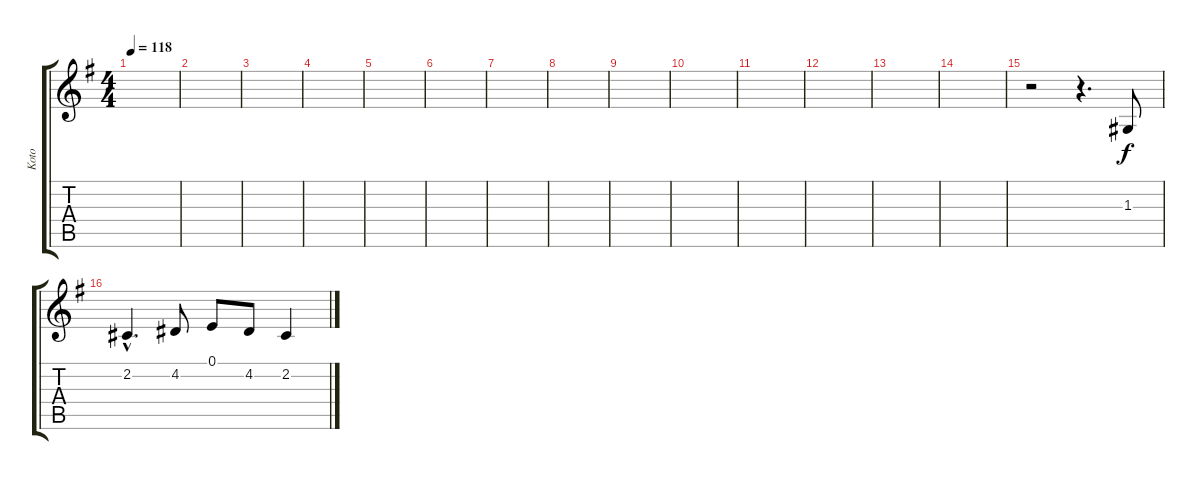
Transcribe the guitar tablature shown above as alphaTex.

\track ("Koto" "Koto") {instrument koto}
\staff {score tabs}
\tuning (E4 B3 G3 D3 A2 E2) {hide}
\ts (4 4)
\tempo 118
\clef g2
\ks eminor
|
|
|
|
|
|
|
|
|
|
|
|
|
|
r.2 r.4{d} 1.3.8 |
2.2{hac}.4{d} 4.2.8 0.1.8 4.2.8 2.2.4
